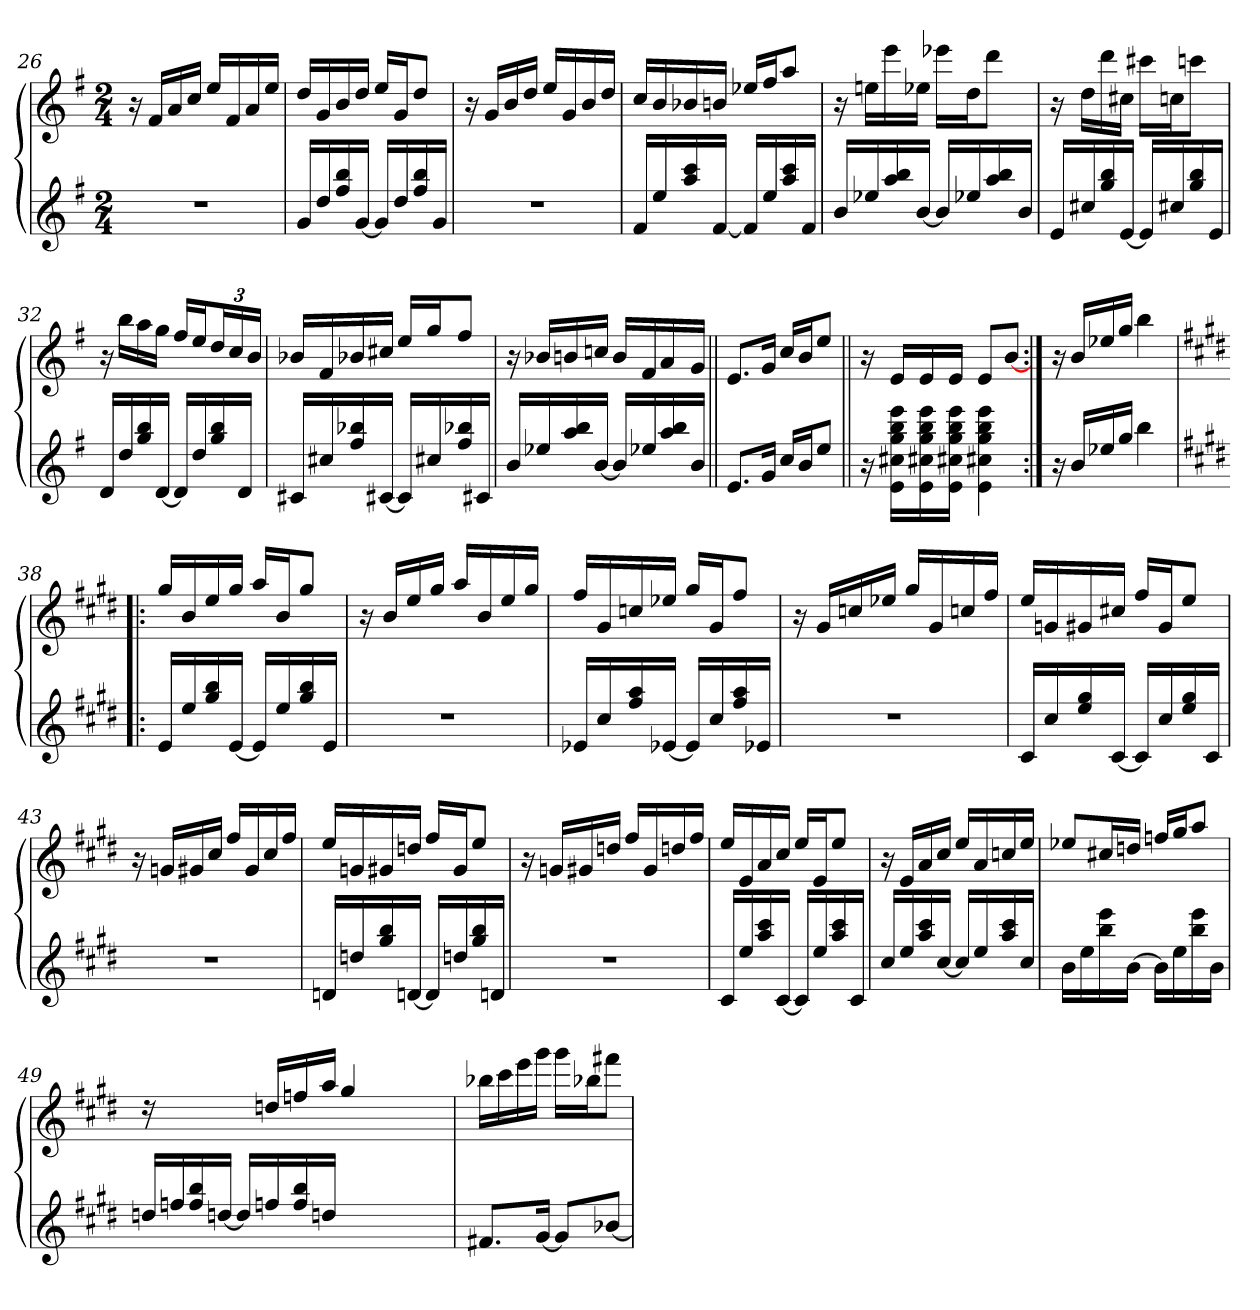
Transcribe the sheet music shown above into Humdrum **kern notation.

**kern	**kern
*part2	*part1
*staff2	*staff1
*clefG2	*clefG2
*k[f#]	*k[f#]
*G:	*G:
*M2/4	*M2/4
=26	=26
2r	16r
.	16f#/LL
.	16a/
.	16cc/JJ
.	16ee/LL
.	16f#/
.	16a/
.	16ee/JJ
=27	=27
16g/LL	16dd/LL
16dd/	16g/
16ff#/ 16bb/	16b/
[16g/JJ	16dd/JJ
16g/LL]	16ee/LL
16dd/	16g/J
16ff#/ 16bb/	8dd/J
16g/JJ	.
=28	=28
2r	16r
.	16g/LL
.	16b/
.	16dd/JJ
.	16ee/LL
.	16g/
.	16b/
.	16dd/JJ
=29	=29
16f#/LL	16cc/LL
16ee/	16b/
16aa/ 16ccc/	16b-X/
[16f#/JJ	16bn/JJ
16f#/LL]	16ee-X/LL
16ee/	16ff#/J
16aa/ 16ccc/	8aa/J
16f#/JJ	.
!!LO:LB:g=z
=30	=30
16b/LL	16r
16ee-X/	16een\LL
16aa/ 16bb/	16eee\
[16b/JJ	16ee-X\JJ
16b/LL]	16eee-X\LL
16ee-X/	16dd\J
16aa/ 16bb/	8ddd\J
16b/JJ	.
=31	=31
16e/LL	16r
16cc#X/	16dd\LL
16gg/ 16bb/	16ddd\
[16e/JJ	16cc#X\JJ
16e/LL]	16ccc#X\LL
16cc#X/	16ccn\J
16gg/ 16bb/	8cccn\J
16e/JJ	.
=32	=32
16d/LL	16r
16dd/	16bb\LL
16gg/ 16bb/	16aa\
[16d/JJ	16gg\JJ
16d/LL]	16ff#/LL
16dd/	16ee/J
16gg/ 16bb/	24dd/L
.	24cc/
16d/JJ	.
.	24b/JJ
=33	=33
16c#X/LL	16b-/LL
16cc#X/	16f#/
16ff#/ 16bb-X/	16b-X/
[16c#X/JJ	16cc#X/JJ
16c#/LL]	16ee/LL
16cc#X/	16gg/J
16ff#/ 16bb-X/	8ff#/J
16c#X/JJ	.
=34	=34
16b/LL	16r
16ee-X/	16b-X/LL
16aa/ 16bb/	16bn/
[16b/JJ	16ccn/JJ
16b/LL]	16b/LL
16ee-X/	16f#/
16aa/ 16bb/	16a/
16b/JJ	16g/JJ
!!LO:LB:g=z
=35||	=35||
8.e/L	8.e/L
16g/Jk	16g/Jk
16cc/LL	16cc/LL
16b/J	16b/J
8ee/J	8ee/J
=36||	=36||
16r	16r
16e\ 16cc#X\ 16gg\ 16bb\ 16eee\LL	16e/LL
16e\ 16cc#X\ 16gg\ 16bb\ 16eee\	16e/
16e\ 16cc#X\ 16gg\ 16bb\ 16eee\JJ	16e/JJ
4e\ 4cc#X\ 4gg\ 4bb\ 4eee\	8e/L
.	[8b/J
=37:|!	=37:|!
16r	16r
16b/LL	16b/LL
16ee-X/	16ee-X/
16gg/JJ	16gg/JJ
4bb\	4bb\
=38!|:	=38!|:
*k[f#c#g#d#]	*k[f#c#g#d#]
*E:	*E:
16e/LL	16gg#/LL
16ee/	16b/
16gg#/ 16bb/	16ee/
[16e/JJ	16gg#/JJ
16e/LL]	16aa/LL
16ee/	16b/J
16gg#/ 16bb/	8gg#/J
16e/JJ	.
=39	=39
2r	16r
.	16b/LL
.	16ee/
.	16gg#/JJ
.	16aa/LL
.	16b/
.	16ee/
.	16gg#/JJ
!!LO:LB:g=z
=40	=40
16e-X/LL	16ff#/LL
16cc#/	16g#/
16ff#/ 16aa/	16ccn/
[16e-X/JJ	16ee-X/JJ
16e-/LL]	16gg#/LL
16cc#/	16g#/J
16ff#/ 16aa/	8ff#/J
16e-X/JJ	.
=41	=41
2r	16r
.	16g#/LL
.	16ccn/
.	16ee-X/JJ
.	16gg#/LL
.	16g#/
.	16ccn/
.	16ff#/JJ
=42	=42
16c#/LL	16ee/LL
16cc#/	16gn/
16ee/ 16gg#/	16g#X/
[16c#/JJ	16cc#X/JJ
16c#/LL]	16ff#/LL
16cc#/	16g#/J
16ee/ 16gg#/	8ee/J
16c#/JJ	.
=43	=43
2r	16r
.	16gn/LL
.	16g#X/
.	16cc#/JJ
.	16ff#/LL
.	16g#/
.	16cc#/
.	16ff#/JJ
=44	=44
16dn/LL	16ee/LL
16ddn/	16gn/
16gg#/ 16bb/	16g#X/
[16dn/JJ	16ddn/JJ
16d/LL]	16ff#/LL
16ddn/	16g#/J
16gg#/ 16bb/	8ee/J
16dn/JJ	.
!!LO:PB:g=z
=45	=45
2r	16r
.	16gn/LL
.	16g#X/
.	16ddn/JJ
.	16ff#/LL
.	16g#/
.	16ddn/
.	16ff#/JJ
=46	=46
16c#/LL	16ee/LL
16ee/	16e/
16aa/ 16ccc#/	16a/
[16c#/JJ	16cc#/JJ
16c#/LL]	16ee/LL
16ee/	16e/J
16aa/ 16ccc#/	8ee/J
16c#/JJ	.
=47	=47
16cc#/LL	16r
16ee/	16e/LL
16aa/ 16ccc#/	16a/
[16cc#/JJ	16cc#/JJ
16cc#/LL]	16ee/LL
16ee/	16a/
16aa/ 16ccc#/	16ccn/
16cc#/JJ	16ee/JJ
=48	=48
16b\LL	8ee-X/L
16ee\	.
16bb\ 16eee\	16cc#X/L
[16b\JJ	16ddn/JJ
16b\LL]	16ffn/LL
16ee\	16gg#/J
16bb\ 16eee\	8aa/J
16b\JJ	.
!!LO:LB:g=z
=49	=49
16ddn/LL	16rdd
16ffn/	4ryy
16ff/ 16bb/	.
[16ddn/JJ	.
16dd/LL]	.
16ffn/	16ddn/LL
16ff/ 16bb/	16ffn/
16ddn/JJ	16aa/JJ
2ryy	4gg#/
.	16ryy
.	16ryy
.	16ryy
.	16ryy
=50	=50
8.f#X/L	16bb-X\LL
.	16ccc#\
.	16eee\
[16g#/Jk	16ggg#\JJ
8g#/L]	16ggg#\LL
.	16bb-X\J
[8b-X/J	8fff#X\J
=	=
*-	*-
